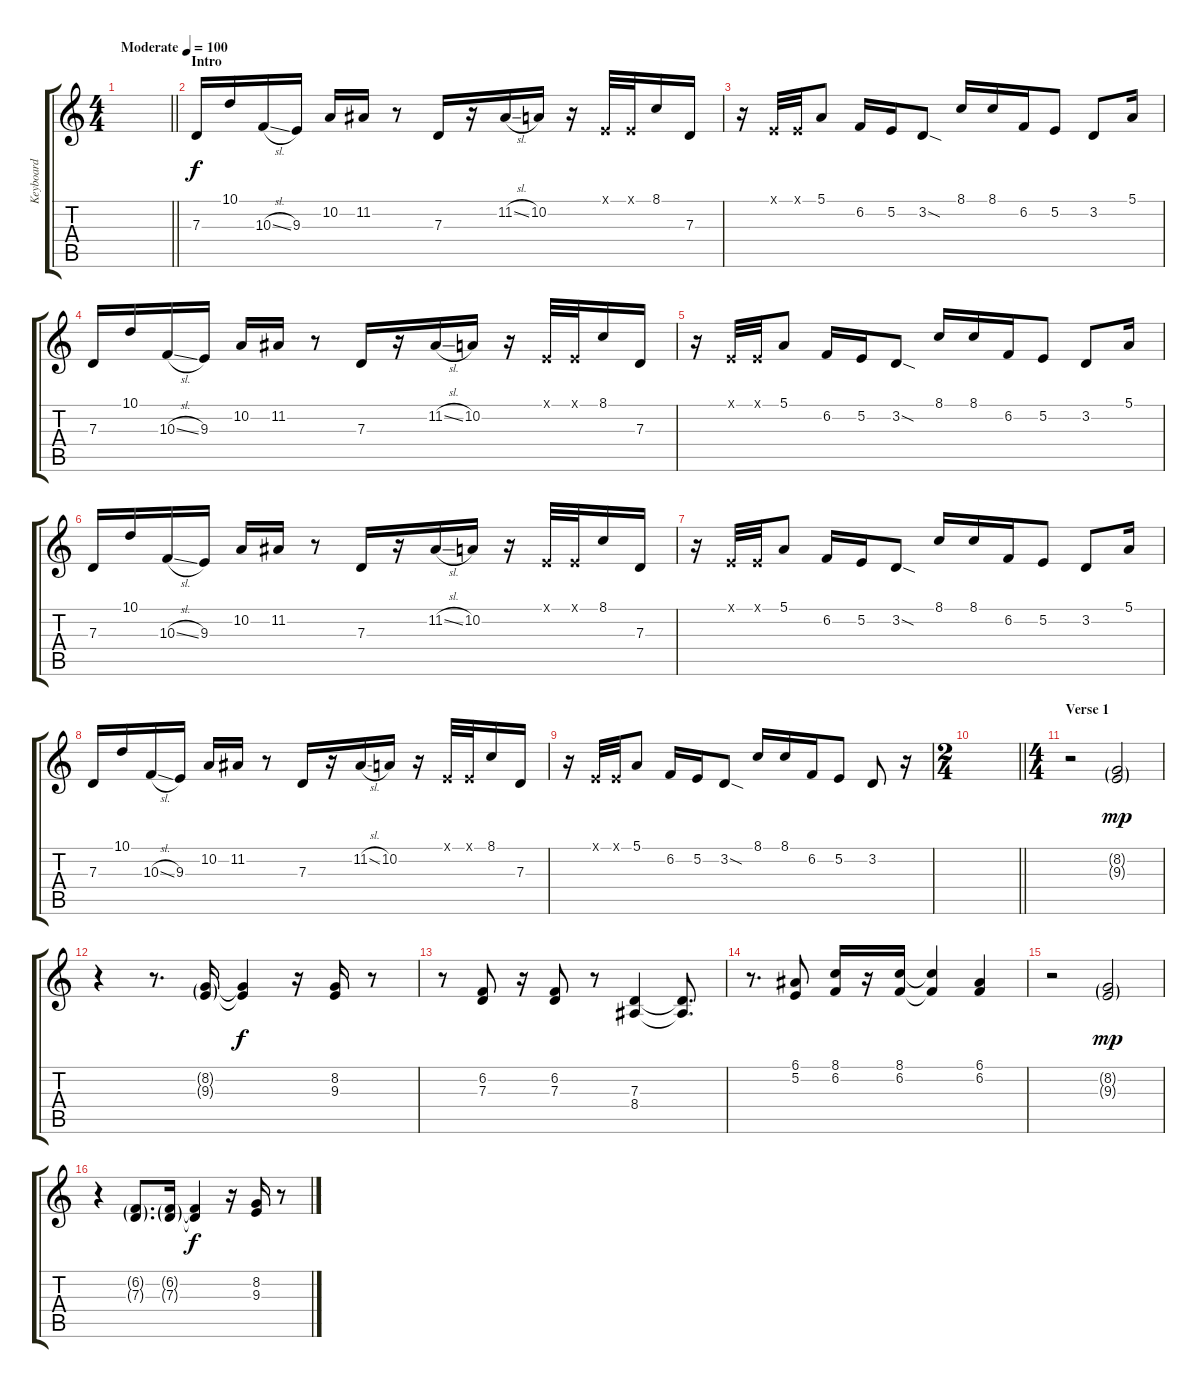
\track ("Keyboard" "Keyboard") {instrument lead1square}
\staff {score tabs}
\tuning (E4 B3 G3 D3 A2 D2) {hide}
\ts (4 4)
\tempo (100 "Moderate")
\clef g2
\barLineRight lightlight
\ks c
|
\section ("" "Intro")
7.3.16 10.1.16 10.3{sl}.16 9.3.16 10.2.16 11.2.16 r.8 7.3.16 r.16 11.2{sl}.16 10.2.16 r.16 0.1{x}.32 0.1{x}.32 8.1.16 7.3.16 |
r.16 0.1{x}.32 0.1{x}.32 5.1.8 6.2.16 5.2.16 3.2{sod}.8 8.1.16 8.1.16 6.2.16 5.2.8 3.2.8 5.1.16 |
7.3.16 10.1.16 10.3{sl}.16 9.3.16 10.2.16 11.2.16 r.8 7.3.16 r.16 11.2{sl}.16 10.2.16 r.16 0.1{x}.32 0.1{x}.32 8.1.16 7.3.16 |
r.16 0.1{x}.32 0.1{x}.32 5.1.8 6.2.16 5.2.16 3.2{sod}.8 8.1.16 8.1.16 6.2.16 5.2.8 3.2.8 5.1.16 |
7.3.16 10.1.16 10.3{sl}.16 9.3.16 10.2.16 11.2.16 r.8 7.3.16 r.16 11.2{sl}.16 10.2.16 r.16 0.1{x}.32 0.1{x}.32 8.1.16 7.3.16 |
r.16 0.1{x}.32 0.1{x}.32 5.1.8 6.2.16 5.2.16 3.2{sod}.8 8.1.16 8.1.16 6.2.16 5.2.8 3.2.8 5.1.16 |
7.3.16 10.1.16 10.3{sl}.16 9.3.16 10.2.16 11.2.16 r.8 7.3.16 r.16 11.2{sl}.16 10.2.16 r.16 0.1{x}.32 0.1{x}.32 8.1.16 7.3.16 |
r.16 0.1{x}.32 0.1{x}.32 5.1.8 6.2.16 5.2.16 3.2{sod}.8 8.1.16 8.1.16 6.2.16 5.2.8 3.2.8 r.16 |
\ts (2 4)
\barLineRight lightlight
|
\ts (4 4)
\section ("" "Verse 1")
r.2 (8.2{g} 9.3{g}).2{dy mp} |
r.4 r.8{d} (8.2{g} 9.3{g}).16 (8.2{t} 9.3{t}).4{dy f} r.16 (8.2 9.3).16 r.8 |
r.8 (6.2 7.3).8 r.16 (6.2 7.3).8 r.8 (7.3 8.4).4 (7.3{t} 8.4{t}).8{d} |
r.8{d} (6.1 5.2).8 (8.1 6.2).16 r.16 (8.1 6.2).16 (8.1{t} 6.2{t}).4 (6.1 6.2).4 |
r.2 (8.2{g} 9.3{g}).2{dy mp} |
r.4 (6.2{g} 7.3{g}).8{d} (6.2{g} 7.3{g}).16 (6.2{t} 7.3{t}).4{dy f} r.16 (8.2 9.3).16 r.8
